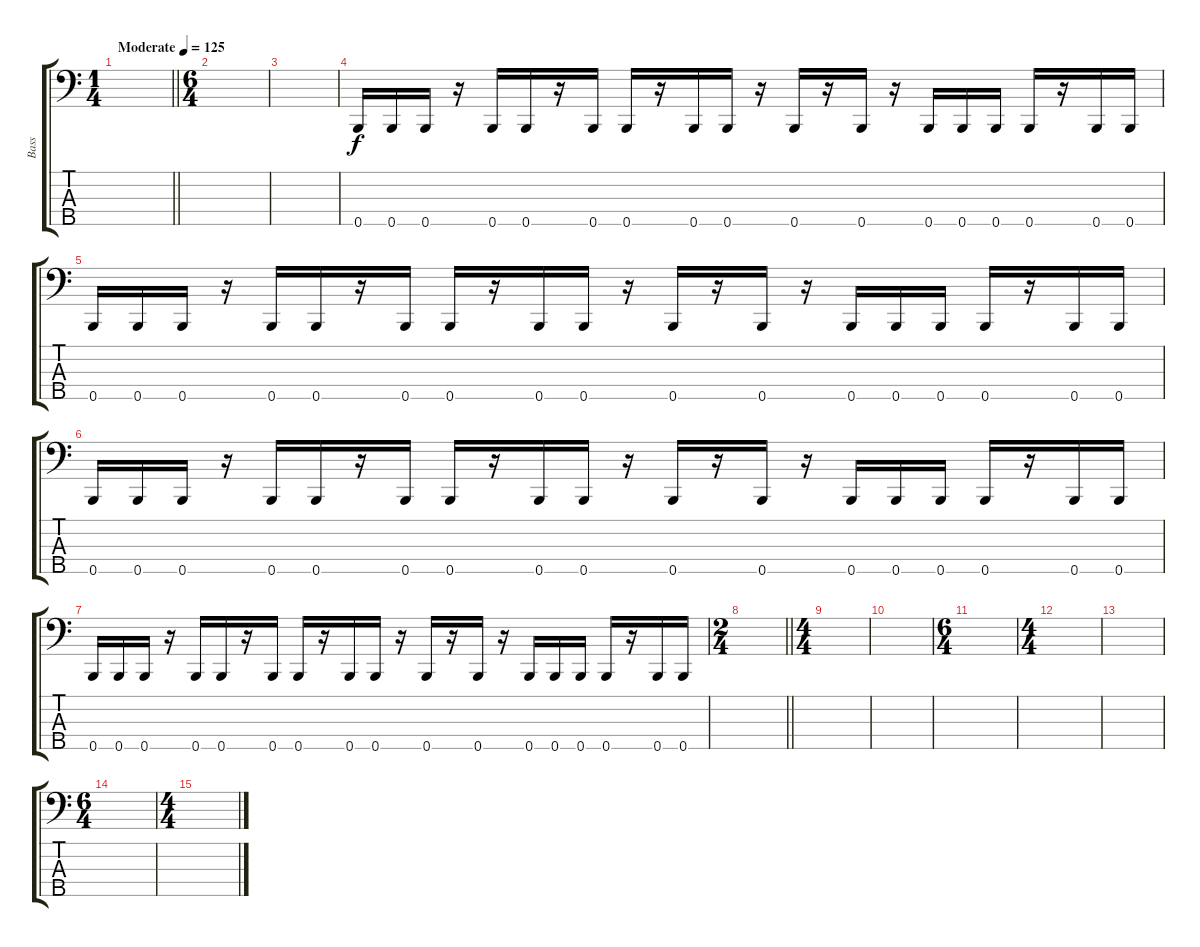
\track ("Bass" "Bass") {instrument electricbassfinger}
\staff {score tabs}
\tuning (G2 D2 A1 E1 B0) {hide}
\ts (1 4)
\tempo (125 "Moderate")
\clef f4
\barLineRight lightlight
\ks c
|
\ts (6 4)
|
|
0.5.16 0.5.16 0.5.16 r.16 0.5.16 0.5.16 r.16 0.5.16 0.5.16 r.16 0.5.16 0.5.16 r.16 0.5.16 r.16 0.5.16 r.16 0.5.16 0.5.16 0.5.16 0.5.16 r.16 0.5.16 0.5.16 |
0.5.16 0.5.16 0.5.16 r.16 0.5.16 0.5.16 r.16 0.5.16 0.5.16 r.16 0.5.16 0.5.16 r.16 0.5.16 r.16 0.5.16 r.16 0.5.16 0.5.16 0.5.16 0.5.16 r.16 0.5.16 0.5.16 |
0.5.16 0.5.16 0.5.16 r.16 0.5.16 0.5.16 r.16 0.5.16 0.5.16 r.16 0.5.16 0.5.16 r.16 0.5.16 r.16 0.5.16 r.16 0.5.16 0.5.16 0.5.16 0.5.16 r.16 0.5.16 0.5.16 |
0.5.16 0.5.16 0.5.16 r.16 0.5.16 0.5.16 r.16 0.5.16 0.5.16 r.16 0.5.16 0.5.16 r.16 0.5.16 r.16 0.5.16 r.16 0.5.16 0.5.16 0.5.16 0.5.16 r.16 0.5.16 0.5.16 |
\ts (2 4)
\barLineRight lightlight
|
\ts (4 4)
\section ("" "")
|
|
\ts (6 4)
|
\ts (4 4)
|
|
\ts (6 4)
|
\ts (4 4)
